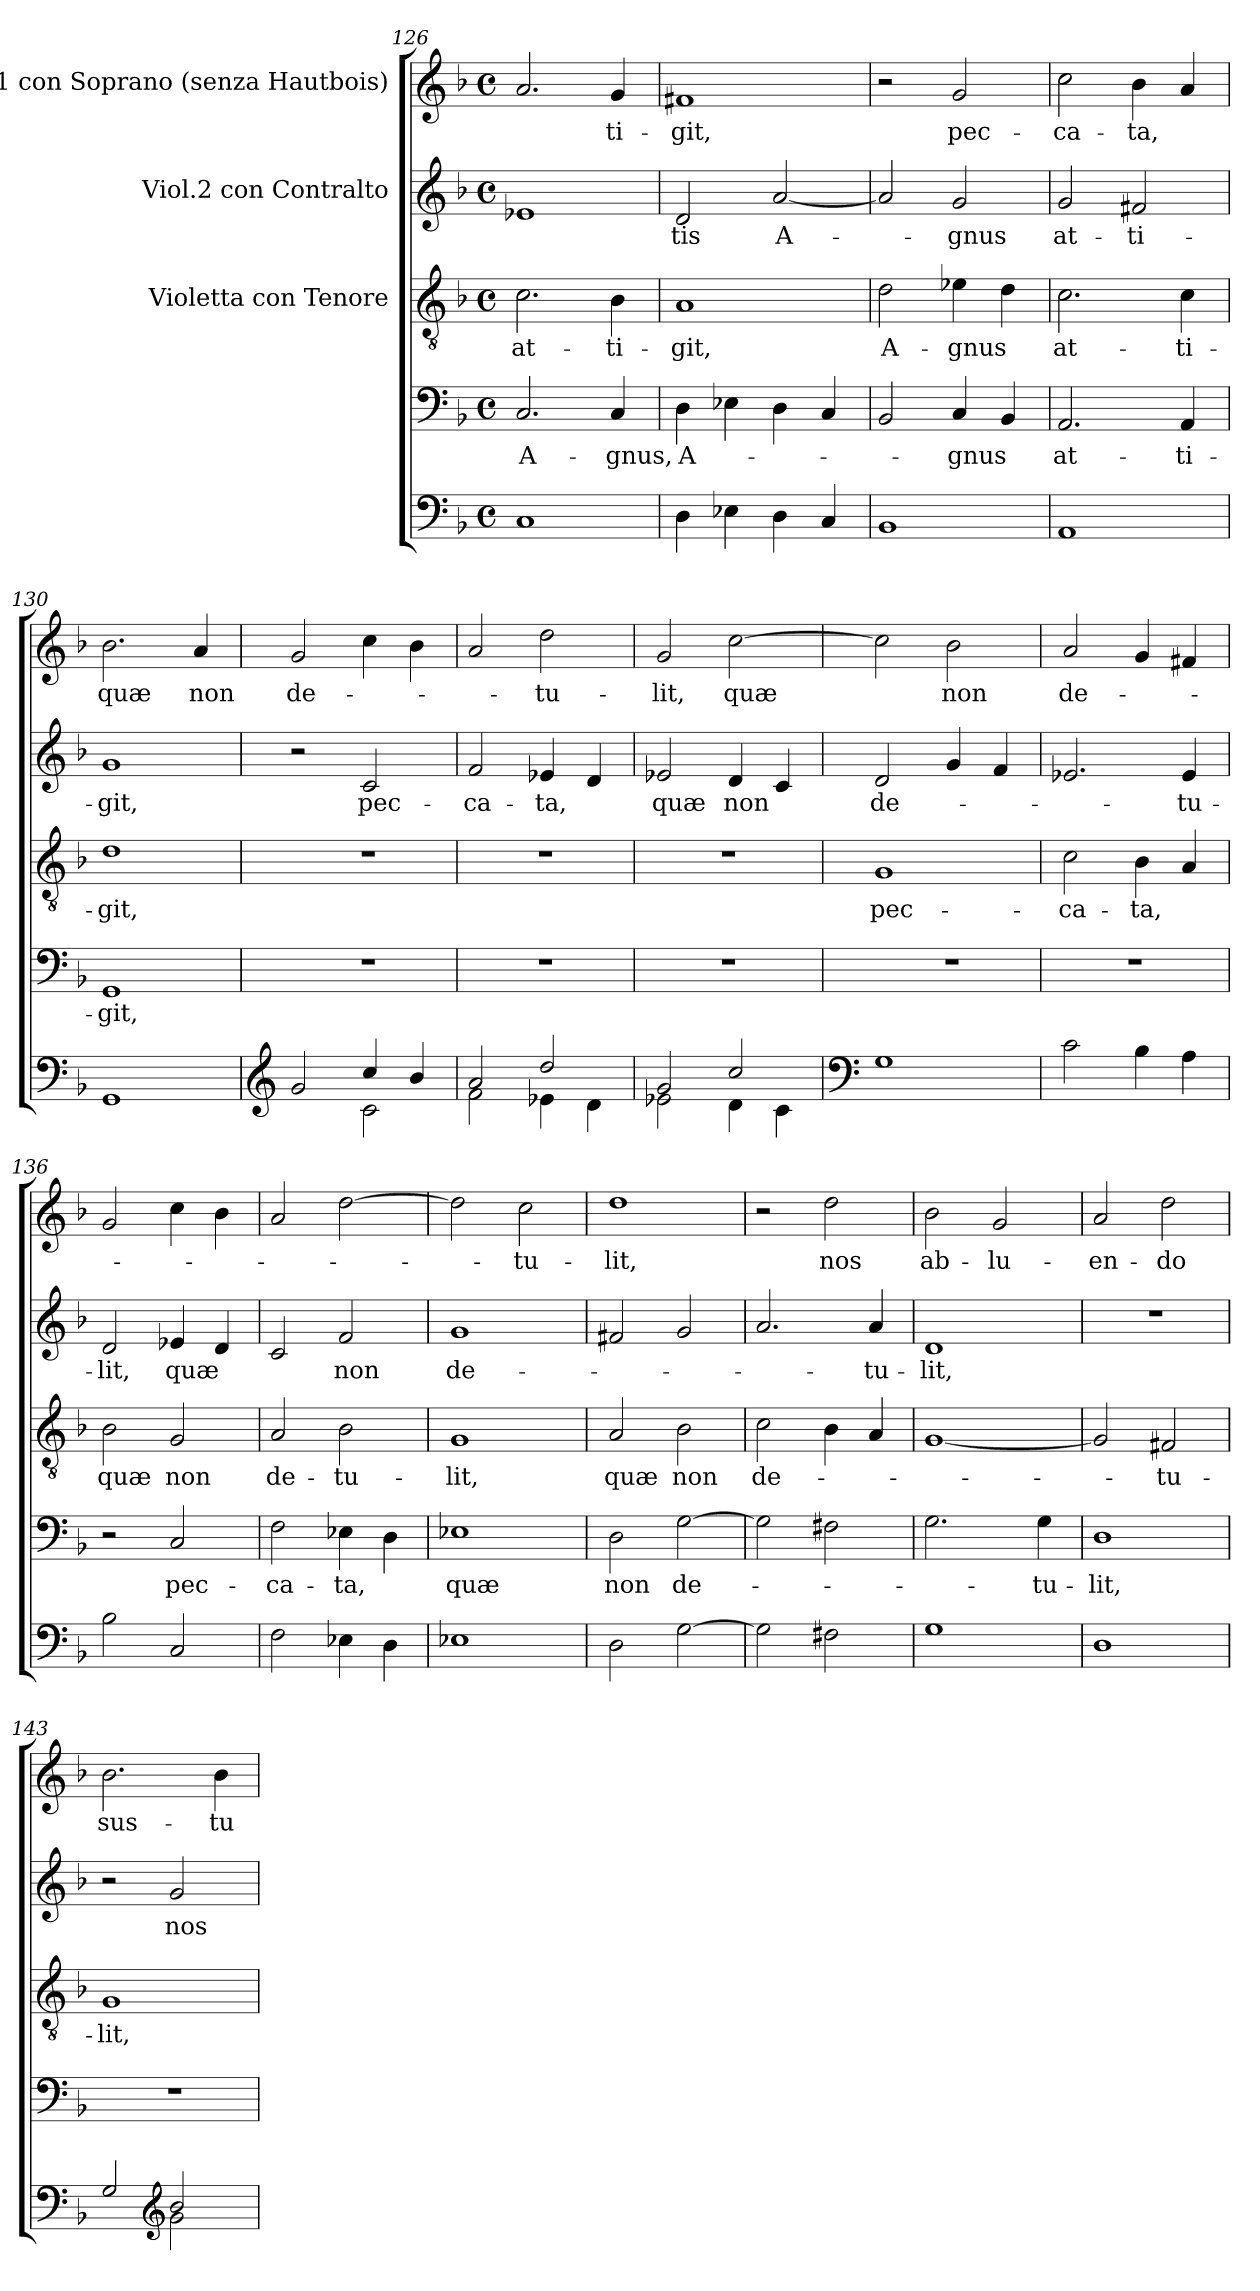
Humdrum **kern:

**kern	**kern	**text	**kern	**text	**kern	**text	**kern	**text
*part5	*part4	*part4	*part3	*part3	*part2	*part2	*part1	*part1
*staff5	*staff4	*staff4	*staff3	*staff3	*staff2	*staff2	*staff1	*staff1
*	*	*	*I"Violetta con Tenore	*	*I"Viol.2 con Contralto	*	*I"Viol.1 con Soprano (senza Hautbois)	*
*clefF4	*clefF4	*	*clefGv2	*	*clefG2	*	*clefG2	*
*k[b-]	*k[b-]	*	*k[b-]	*	*k[b-]	*	*k[b-]	*
*F:	*F:	*	*F:	*	*F:	*	*F:	*
*M4/4	*M4/4	*	*M4/4	*	*M4/4	*	*M4/4	*
*met(c)	*met(c)	*	*met(c)	*	*met(c)	*	*met(c)	*
=126	=126	=126	=126	=126	=126	=126	=126	=126
!	!	!LO:LY:b	!	!LO:LY:b	!	!	!	!
1C	2.C/	A-	2.c\	at-	1e-X	.	2.a/	.
!	!	!LO:LY:b	!	!LO:LY:b	!	!	!	!LO:LY:b
.	4C/	-gnus,	4B-\	-ti-	.	.	4g/	-ti-
!!LO:LB:g=z
=127	=127	=127	=127	=127	=127	=127	=127	=127
!	!	!LO:LY:b	!	!LO:LY:b	!	!LO:LY:b	!	!LO:LY:b
4D\	4D\	A-	1A	-git,	2d/	-tis	1f#X	-git,
4E-X\	4E-X\	.	.	.	.	.	.	.
!	!	!	!	!	!	!LO:LY:b	!	!
4D\	4D\	.	.	.	[2a/	A-	.	.
4C/	4C/	.	.	.	.	.	.	.
=128	=128	=128	=128	=128	=128	=128	=128	=128
!	!	!	!	!LO:LY:b	!	!	!	!
1BB-	2BB-/	.	2d\	A-	2a/]	.	2r	.
!	!	!LO:LY:b	!	!LO:LY:b	!	!LO:LY:b	!	!LO:LY:b
.	4C/	-gnus	4e-X\	-gnus	2g/	-gnus	2g/	pec-
.	4BB-/	.	4d\	.	.	.	.	.
=129	=129	=129	=129	=129	=129	=129	=129	=129
!	!	!LO:LY:b	!	!LO:LY:b	!	!LO:LY:b	!	!LO:LY:b
1AA	2.AA/	at-	2.c\	at-	2g/	at-	2cc\	-ca-
!	!	!	!	!	!	!LO:LY:b	!	!LO:LY:b
.	.	.	.	.	2f#X/	-ti-	4b-\	-ta,
!	!	!LO:LY:b	!	!LO:LY:b	!	!	!	!
.	4AA/	-ti-	4c\	-ti-	.	.	4a/	.
=130	=130	=130	=130	=130	=130	=130	=130	=130
!	!	!LO:LY:b	!	!LO:LY:b	!	!LO:LY:b	!	!LO:LY:b
1GG	1GG	-git,	1d	-git,	1g	-git,	2.b-\	quæ
!	!	!	!	!	!	!	!	!LO:LY:b
.	.	.	.	.	.	.	4a/	non
=131	=131	=131	=131	=131	=131	=131	=131	=131
*clefG2	*	*	*	*	*	*	*	*
*^	*	*	*	*	*	*	*	*
!	!	!	!	!	!	!	!	!	!LO:LY:b
2g/	2ryy	1r	.	1r	.	2r	.	2g/	de-
!	!	!	!	!	!	!	!LO:LY:b	!	!
4cc/	2c\	.	.	.	.	2c/	pec-	4cc\	.
4b-/	.	.	.	.	.	.	.	4b-\	.
=132	=132	=132	=132	=132	=132	=132	=132	=132	=132
!	!	!	!	!	!	!	!LO:LY:b	!	!
2a/	2f\	1r	.	1r	.	2f/	-ca-	2a/	.
!	!	!	!	!	!	!	!LO:LY:b	!	!LO:LY:b
2dd/	4e-X\	.	.	.	.	4e-X/	-ta,	2dd\	-tu-
.	4d\	.	.	.	.	4d/	.	.	.
=133	=133	=133	=133	=133	=133	=133	=133	=133	=133
!	!	!	!	!	!	!	!LO:LY:b	!	!LO:LY:b
2g/	2e-X\	1r	.	1r	.	2e-X/	quæ	2g/	-lit,
!	!	!	!	!	!	!	!LO:LY:b	!	!LO:LY:b
2cc/	4d\	.	.	.	.	4d/	non	[2cc\	quæ
.	4c\	.	.	.	.	4c/	.	.	.
*v	*v	*	*	*	*	*	*	*	*
=134	=134	=134	=134	=134	=134	=134	=134	=134
*clefF4	*	*	*	*	*	*	*	*
*^	*	*	*	*	*	*	*	*
!	!	!	!	!	!LO:LY:b	!	!LO:LY:b	!	!
*v	*v	*	*	*	*	*	*	*	*
1G	1r	.	1G	pec-	2d/	de-	2cc\]	.
!	!	!	!	!	!	!	!	!LO:LY:b
.	.	.	.	.	4g/	.	2b-\	non
.	.	.	.	.	4f/	.	.	.
!!LO:PB:g=z
=135	=135	=135	=135	=135	=135	=135	=135	=135
!	!	!	!	!LO:LY:b	!	!	!	!LO:LY:b
2c\	1r	.	2c\	-ca-	2.e-X/	.	2a/	de-
!	!	!	!	!LO:LY:b	!	!	!	!
4B-\	.	.	4B-\	-ta,	.	.	4g/	.
!	!	!	!	!	!	!LO:LY:b	!	!
4A\	.	.	4A/	.	4e-/	-tu-	4f#X/	.
=136	=136	=136	=136	=136	=136	=136	=136	=136
!	!	!	!	!LO:LY:b	!	!LO:LY:b	!	!
2B-\	2r	.	2B-\	quæ	2d/	-lit,	2g/	.
!	!	!LO:LY:b	!	!LO:LY:b	!	!LO:LY:b	!	!
2C/	2C/	pec-	2G/	non	4e-X/	quæ	4cc\	.
.	.	.	.	.	4d/	.	4b-\	.
=137	=137	=137	=137	=137	=137	=137	=137	=137
!	!	!LO:LY:b	!	!LO:LY:b	!	!	!	!
2F\	2F\	-ca-	2A/	de-	2c/	.	2a/	.
!	!	!LO:LY:b	!	!LO:LY:b	!	!LO:LY:b	!	!
4E-X\	4E-X\	-ta,	2B-\	-tu-	2f/	non	[2dd\	.
4D\	4D\	.	.	.	.	.	.	.
=138	=138	=138	=138	=138	=138	=138	=138	=138
!	!	!LO:LY:b	!	!LO:LY:b	!	!LO:LY:b	!	!
1E-X	1E-X	quæ	1G	-lit,	1g	de-	2dd\]	.
!	!	!	!	!	!	!	!	!LO:LY:b
.	.	.	.	.	.	.	2cc\	-tu-
=139	=139	=139	=139	=139	=139	=139	=139	=139
!	!	!LO:LY:b	!	!LO:LY:b	!	!	!	!LO:LY:b
2D\	2D\	non	2A/	quæ	2f#X/	.	1dd	-lit,
!	!	!LO:LY:b	!	!LO:LY:b	!	!	!	!
[2G\	[2G\	de-	2B-\	non	2g/	.	.	.
=140	=140	=140	=140	=140	=140	=140	=140	=140
!	!	!	!	!LO:LY:b	!	!	!	!
2G\]	2G\]	.	2c\	de-	2.a/	.	2r	.
!	!	!	!	!	!	!	!	!LO:LY:b
2F#X\	2F#X\	.	4B-\	.	.	.	2dd\	nos
!	!	!	!	!	!	!LO:LY:b	!	!
.	.	.	4A/	.	4a/	-tu-	.	.
=141	=141	=141	=141	=141	=141	=141	=141	=141
!	!	!	!	!	!	!LO:LY:b	!	!LO:LY:b
1G	2.G\	.	[1G	.	1d	-lit,	2b-\	ab-
!	!	!	!	!	!	!	!	!LO:LY:b
.	.	.	.	.	.	.	2g/	-lu-
!	!	!LO:LY:b	!	!	!	!	!	!
.	4G\	-tu-	.	.	.	.	.	.
=142	=142	=142	=142	=142	=142	=142	=142	=142
!	!	!LO:LY:b	!	!	!	!	!	!LO:LY:b
1D	1D	-lit,	2G/]	.	1r	.	2a/	-en-
!	!	!	!	!LO:LY:b	!	!	!	!LO:LY:b
.	.	.	2F#X/	-tu-	.	.	2dd\	-do
!!LO:LB:g=z
=143	=143	=143	=143	=143	=143	=143	=143	=143
*^	*	*	*	*	*	*	*	*
!	!	!	!	!	!LO:LY:b	!	!	!	!LO:LY:b
2G/	2ryy	1r	.	1G	-lit,	2r	.	2.b-\	sus-
*clefG2	*	*	*	*	*	*	*	*	*
!	!	!	!	!	!	!	!LO:LY:b	!	!
2b-/	2g\	.	.	.	.	2g/	nos	.	.
!	!	!	!	!	!	!	!	!	!LO:LY:b
.	.	.	.	.	.	.	.	4b-\	-tu-
*v	*v	*	*	*	*	*	*	*	*
=	=	=	=	=	=	=	=	=
*-	*-	*-	*-	*-	*-	*-	*-	*-
